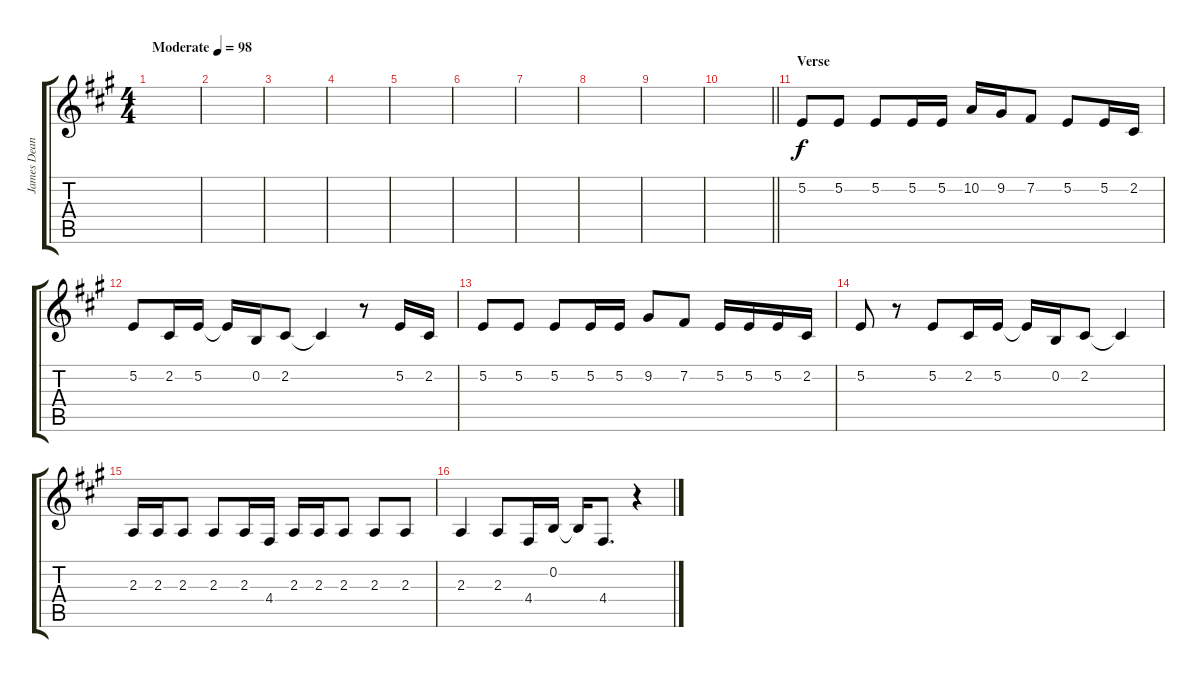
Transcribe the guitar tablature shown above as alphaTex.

\track ("James Dean Bradfield (Vocals)" "James Dean") {instrument viola}
\staff {score tabs}
\tuning (E4 B3 G3 D3 A2 E2) {hide}
\ts (4 4)
\tempo (98 "Moderate")
\clef g2
\ks a
|
|
|
|
|
|
|
|
|
\barLineRight lightlight
|
\section ("" "Verse")
5.2.8 5.2.8 5.2.8 5.2.16 5.2.16 10.2.16 9.2.16 7.2.8 5.2.8 5.2.16 2.2.16 |
5.2.8 2.2.16 5.2.16 5.2{t}.16 0.2.16 2.2.8 2.2{t}.4 r.8 5.2.16 2.2.16 |
5.2.8 5.2.8 5.2.8 5.2.16 5.2.16 9.2.8 7.2.8 5.2.16 5.2.16 5.2.16 2.2.16 |
5.2.8 r.8 5.2.8 2.2.16 5.2.16 5.2{t}.16 0.2.16 2.2.8 2.2{t}.4 |
2.3.16 2.3.16 2.3.8 2.3.8 2.3.16 4.4.16 2.3.16 2.3.16 2.3.8 2.3.8 2.3.8 |
2.3.4 2.3.8 4.4.16 0.2.16 0.2{t}.16 4.4.8{d} r.4
